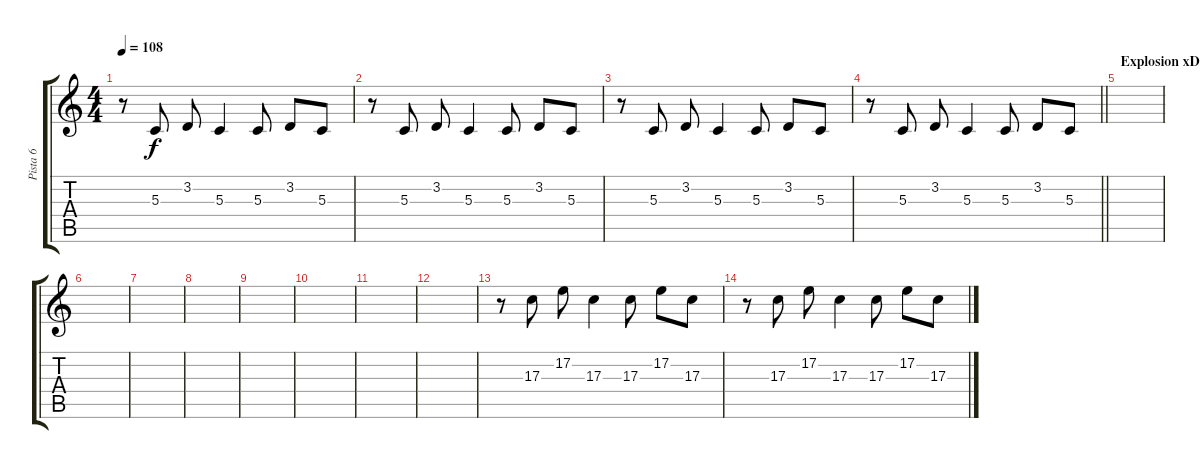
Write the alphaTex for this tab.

\track ("Pista 6" "Pista 6") {instrument lead2sawtooth}
\staff {score tabs}
\tuning (E4 B3 G3 D3 A2 E2) {hide}
\ts (4 4)
\tempo 108
\clef g2
\ks c
r.8{dy f} 5.3.8 3.2.8 5.3.4 5.3.8 3.2.8 5.3.8 |
r.8 5.3.8 3.2.8 5.3.4 5.3.8 3.2.8 5.3.8 |
r.8 5.3.8 3.2.8 5.3.4 5.3.8 3.2.8 5.3.8 |
\barLineRight lightlight
r.8 5.3.8 3.2.8 5.3.4 5.3.8 3.2.8 5.3.8 |
\section ("" "Explosion xD")
|
|
|
|
|
|
|
|
r.8 17.3.8 17.2.8 17.3.4 17.3.8 17.2.8 17.3.8 |
r.8 17.3.8 17.2.8 17.3.4 17.3.8 17.2.8 17.3.8
